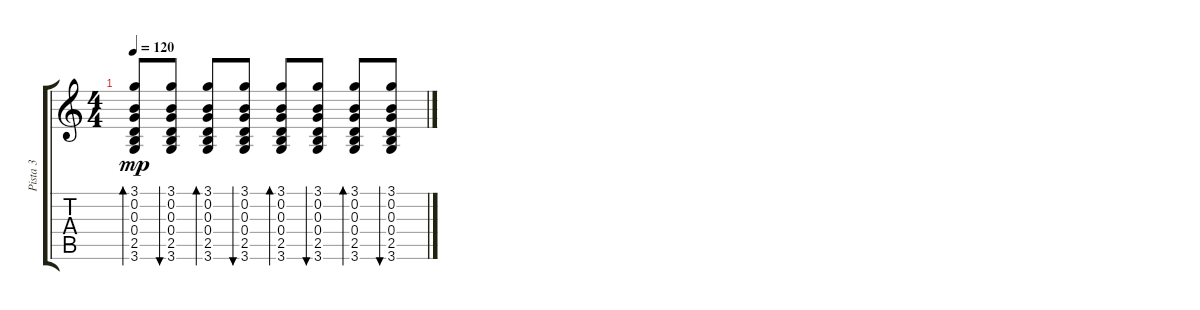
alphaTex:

\track ("Pista 3" "Pista 3") {instrument acousticguitarsteel}
\staff {score tabs}
\tuning (E4 B3 G3 D3 A2 E2) {hide}
\ts (4 4)
\tempo 120
\clef g2
\ks c
(3.1 0.2 0.3 0.4 2.5 3.6).8{bd 30 dy mp} (3.1 0.2 0.3 0.4 2.5 3.6).8{bu 30} (3.1 0.2 0.3 0.4 2.5 3.6).8{bd 30} (3.1 0.2 0.3 0.4 2.5 3.6).8{bu 30} (3.1 0.2 0.3 0.4 2.5 3.6).8{bd 30} (3.1 0.2 0.3 0.4 2.5 3.6).8{bu 30} (3.1 0.2 0.3 0.4 2.5 3.6).8{bd 30} (3.1 0.2 0.3 0.4 2.5 3.6).8{bu 30}
